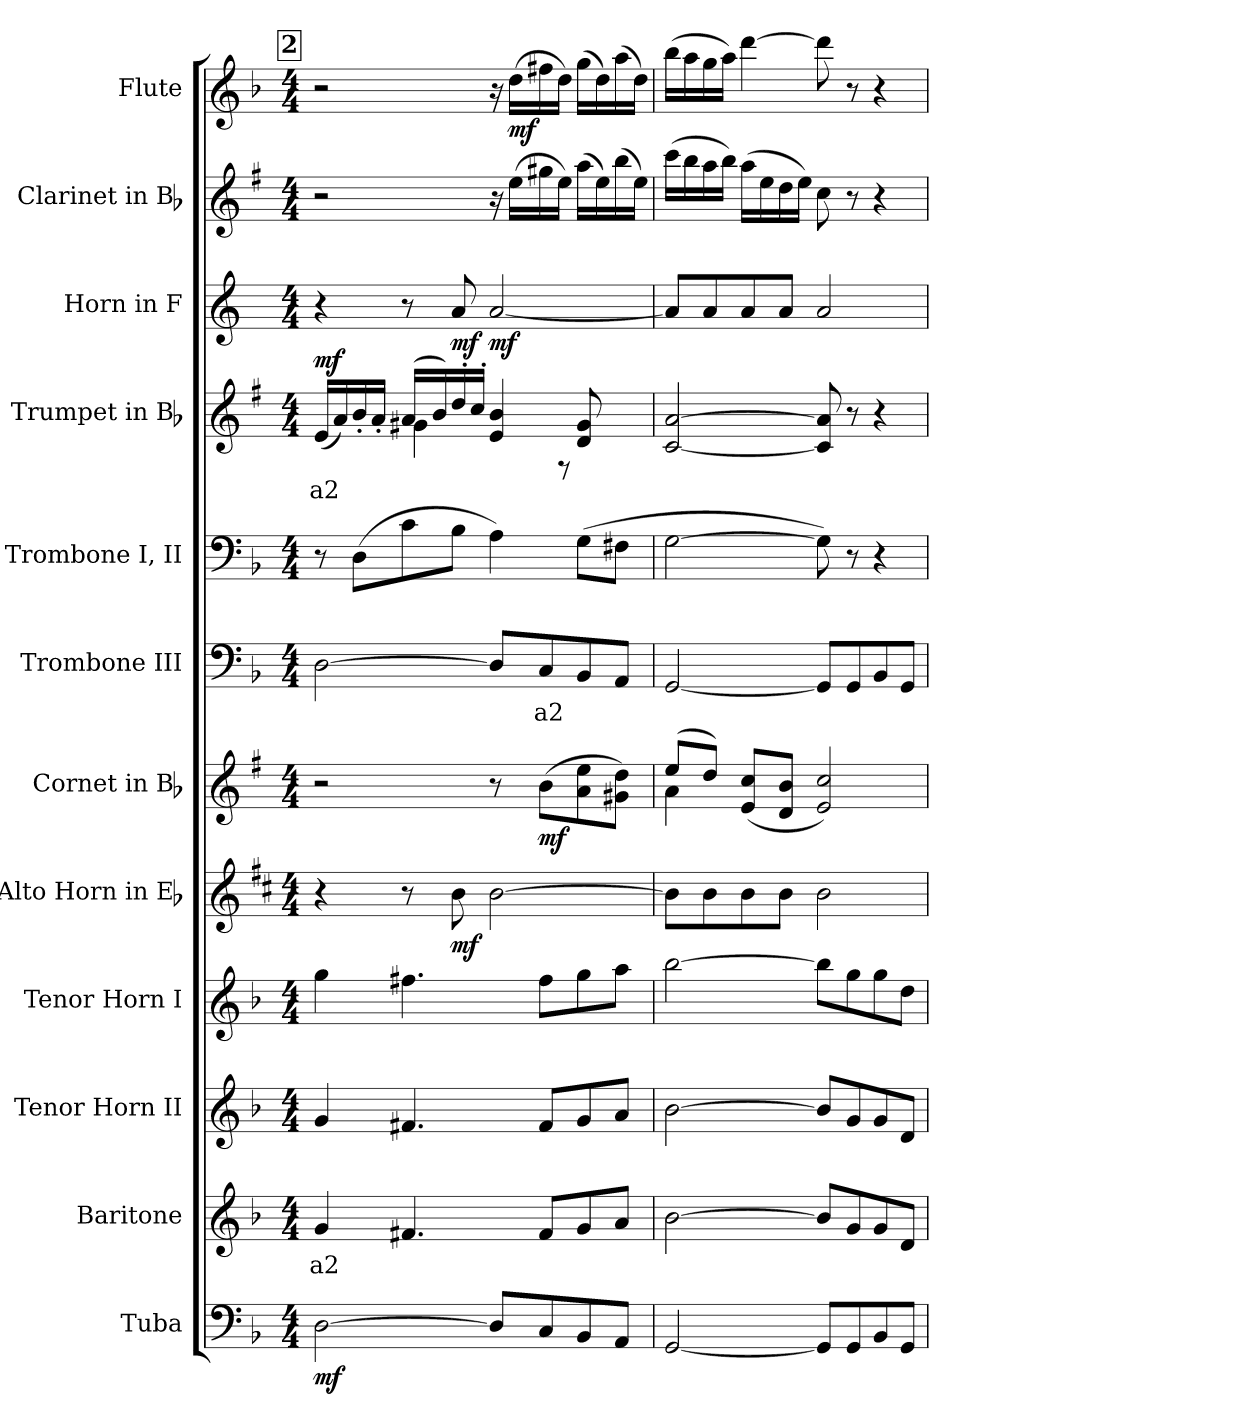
**kern	**dynam	**kern	**text	**kern	**kern	**kern	**dynam	**kern	**dynam	**kern	**text	**kern	**kern	**text	**dynam	**kern	**dynam	**kern	**kern	**dynam
*part12	*part12	*part11	*part11	*part10	*part9	*part8	*part8	*part7	*part7	*part6	*part6	*part5	*part4	*part4	*part4	*part3	*part3	*part2	*part1	*part1
*staff12	*staff12	*staff11	*staff11	*staff10	*staff9	*staff8	*staff8	*staff7	*staff7	*staff6	*staff6	*staff5	*staff4	*staff4	*staff4	*staff3	*staff3	*staff2	*staff1	*staff1
*I"Tuba	*	*I"Baritone	*	*I"Tenor Horn II	*I"Tenor Horn I	*I"Alto Horn in Eb	*	*I"Cornet in Bb	*	*I"Trombone III	*	*I"Trombone I, II	*I"Trumpet in Bb	*	*	*I"Horn in F	*	*I"Clarinet in Bb	*I"Flute	*
*I'Tba.	*	*I'Bar.	*	*I'Tenor.	*I'Tenor I.	*	*	*I'Cor.	*	*I'Tbn.	*	*I'Tbn.	*I'Tpt.	*	*	*I'Hn.	*	*I'Cl.	*I'Fl.	*
!!LO:PB:g=z
*clefF4	*	*clefG2	*	*clefG2	*clefG2	*clefG2	*	*clefG2	*	*clefF4	*	*clefF4	*clefG2	*	*	*clefG2	*	*clefG2	*clefG2	*
*	*	*ITrd8c14	*	*ITrd8c14	*ITrd8c14	*ITrd5c9	*	*ITrd1c2	*	*	*	*	*ITrd1c2	*	*	*ITrd4c7	*	*ITrd1c2	*	*
*k[b-]	*	*k[b-]	*	*k[b-]	*k[b-]	*k[b-]	*	*k[b-]	*	*k[b-]	*	*k[b-]	*k[b-]	*	*	*k[b-]	*	*k[b-]	*k[b-]	*
*F:	*	*F:	*	*F:	*F:	*F:	*	*F:	*	*F:	*	*F:	*F:	*	*	*F:	*	*F:	*F:	*
*M4/4	*	*M4/4	*	*M4/4	*M4/4	*M4/4	*	*M4/4	*	*M4/4	*	*M4/4	*M4/4	*	*	*M4/4	*	*M4/4	*M4/4	*
!!LO:REH:place=s1:B:color=#000000:enc=box:fs=17.1407:t=2
=19	=19	=19	=19	=19	=19	=19	=19	=19	=19	=19	=19	=19	=19	=19	=19	=19	=19	=19	=19	=19
!	!	!	!LO:LY:b:color=#000000	!	!	!	!	!	!	!	!	!	!	!	!	!	!	!	!	!
!	!	!	!	!	!	!	!	!	!	!	!	!	!	!LO:LY:a:color=#000000	!	!	!	!	!	!
*	*	*	*	*	*	*	*	*	*	*	*	*	*^	*	*	*	*	*	*	*
*	*	*	*	*	*	*	*	*	*	*	*	*	*	*^	*	*	*	*	*	*	*
[2Di\	mf	4Gi/	a2	4Gi/	4gi\	4r	.	2r	.	[2Di\	.	8r	(16di/LL	4ryy	4ryy	a2	mf	4r	.	2r	2r	.
.	.	.	.	.	.	.	.	.	.	.	.	.	16gi/)	.	.	.	.	.	.	.	.	.
.	.	.	.	.	.	.	.	.	.	.	.	(8Di\L	16a'i/	.	.	.	.	.	.	.	.	.
.	.	.	.	.	.	.	.	.	.	.	.	.	16g'i/JJ	.	.	.	.	.	.	.	.	.
.	.	4.F#Xi/	.	4.F#Xi/	4.f#Xi\	8r	.	.	.	.	.	8ci\	(16gi/LL	4f#Xi\	2.ryy	.	.	8r	.	.	.	.
.	.	.	.	.	.	.	.	.	.	.	.	.	16ai/)	.	.	.	.	.	.	.	.	.
.	.	.	.	.	.	8di\	mf	.	.	.	.	8B-i\J	16cc'i/	.	.	.	.	8di/	mf	.	.	.
.	.	.	.	.	.	.	.	.	.	.	.	.	16b-'i/JJ	.	.	.	.	.	.	.	.	.
8Di/L]	.	.	.	.	.	[2di\	.	8r	.	8Di/L]	.	4Ai\)	4di/ 4ai	16ryy	.	.	.	[2di/	mf	16r	16r	.
.	.	.	.	.	.	.	.	.	.	.	.	.	.	16ryy	.	.	.	.	.	(16ddi\LL	(16ddi\LL	mf
!	!	!	!	!	!	!	!	!	!	!	!LO:LY:b:color=#000000	!	!	!	!	!	!	!	!	!	!	!
8Ci/	.	8F#i/L	.	8F#i/L	8f#i\L	.	.	(8ai\L	mf	8Ci/	a2	.	.	16ryy	.	.	.	.	.	16ff#Xi\	16ff#Xi\	.
.	.	.	.	.	.	.	.	.	.	.	.	.	.	8r	.	.	.	.	.	16ddi\JJ)	16ddi\JJ)	.
8BB-i/	.	8Gi/	.	8Gi/	8gi\	.	.	8gi\ 8ddi	.	8BB-i/	.	(8Gi\L	8ci/ 8f#i	.	.	.	.	.	.	(16ggi\LL	(16ggi\LL	.
.	.	.	.	.	.	.	.	.	.	.	.	.	.	16ryy	.	.	.	.	.	16ddi\)	16ddi\)	.
8AAi/J	.	8Ai/J	.	8Ai/J	8ai\J	.	.	8f#Xi\ 8cciJ)	.	8AAi/J	.	8F#Xi\J	8ryy	8ryy	.	.	.	.	.	(16aai\	(16aai\	.
.	.	.	.	.	.	.	.	.	.	.	.	.	.	.	.	.	.	.	.	16ddi\JJ)	16ddi\JJ)	.
*	*	*	*	*	*	*	*	*	*	*	*	*	*v	*v	*v	*	*	*	*	*	*	*
=20	=20	=20	=20	=20	=20	=20	=20	=20	=20	=20	=20	=20	=20	=20	=20	=20	=20	=20	=20	=20
*	*	*	*	*	*	*	*	*^	*	*	*	*	*	*	*	*	*	*	*	*
[2GGi/	.	[2B-i\	.	[2B-i\	[2b-i\	8di\L]	.	(8ddi/L	4gi\	.	[2GGi/	.	[2Gi\	[2B-i/ [2gi	.	.	8di/L]	.	(16bb-i\LL	(16bb-i\LL	.
.	.	.	.	.	.	.	.	.	.	.	.	.	.	.	.	.	.	.	16aai\	16aai\	.
.	.	.	.	.	.	8di\	.	8cci/J)	.	.	.	.	.	.	.	.	8di/	.	16ggi\	16ggi\	.
.	.	.	.	.	.	.	.	.	.	.	.	.	.	.	.	.	.	.	16aai\JJ)	16aai\JJ)	.
.	.	.	.	.	.	8di\	.	(8di/ 8b-iL	4ryy	.	.	.	.	.	.	.	8di/	.	(16ggi\LL	[4dddi\	.
.	.	.	.	.	.	.	.	.	.	.	.	.	.	.	.	.	.	.	16ddi\	.	.
.	.	.	.	.	.	8di\J	.	8ci/ 8aiJ	.	.	.	.	.	.	.	.	8di/J	.	16cci\	.	.
.	.	.	.	.	.	.	.	.	.	.	.	.	.	.	.	.	.	.	16ddi\JJ)	.	.
8GGi/L]	.	8B-i/L]	.	8B-i/L]	8b-i\L]	2di\	.	2di/ 2b-i)	2ryy	.	8GGi/L]	.	8Gi\])	8B-i/] 8gi]	.	.	2di/	.	8b-i\	8dddi\]	.
8GGi/	.	8Gi/	.	8Gi/	8gi\	.	.	.	.	.	8GGi/	.	8r	8r	.	.	.	.	8r	8r	.
8BB-i/	.	8Gi/	.	8Gi/	8gi\	.	.	.	.	.	8BB-i/	.	4r	4r	.	.	.	.	4r	4r	.
8GGi/J	.	8Di/J	.	8Di/J	8di\J	.	.	.	.	.	8GGi/J	.	.	.	.	.	.	.	.	.	.
*	*	*	*	*	*	*	*	*v	*v	*	*	*	*	*	*	*	*	*	*	*	*
=	=	=	=	=	=	=	=	=	=	=	=	=	=	=	=	=	=	=	=	=
*-	*-	*-	*-	*-	*-	*-	*-	*-	*-	*-	*-	*-	*-	*-	*-	*-	*-	*-	*-	*-
